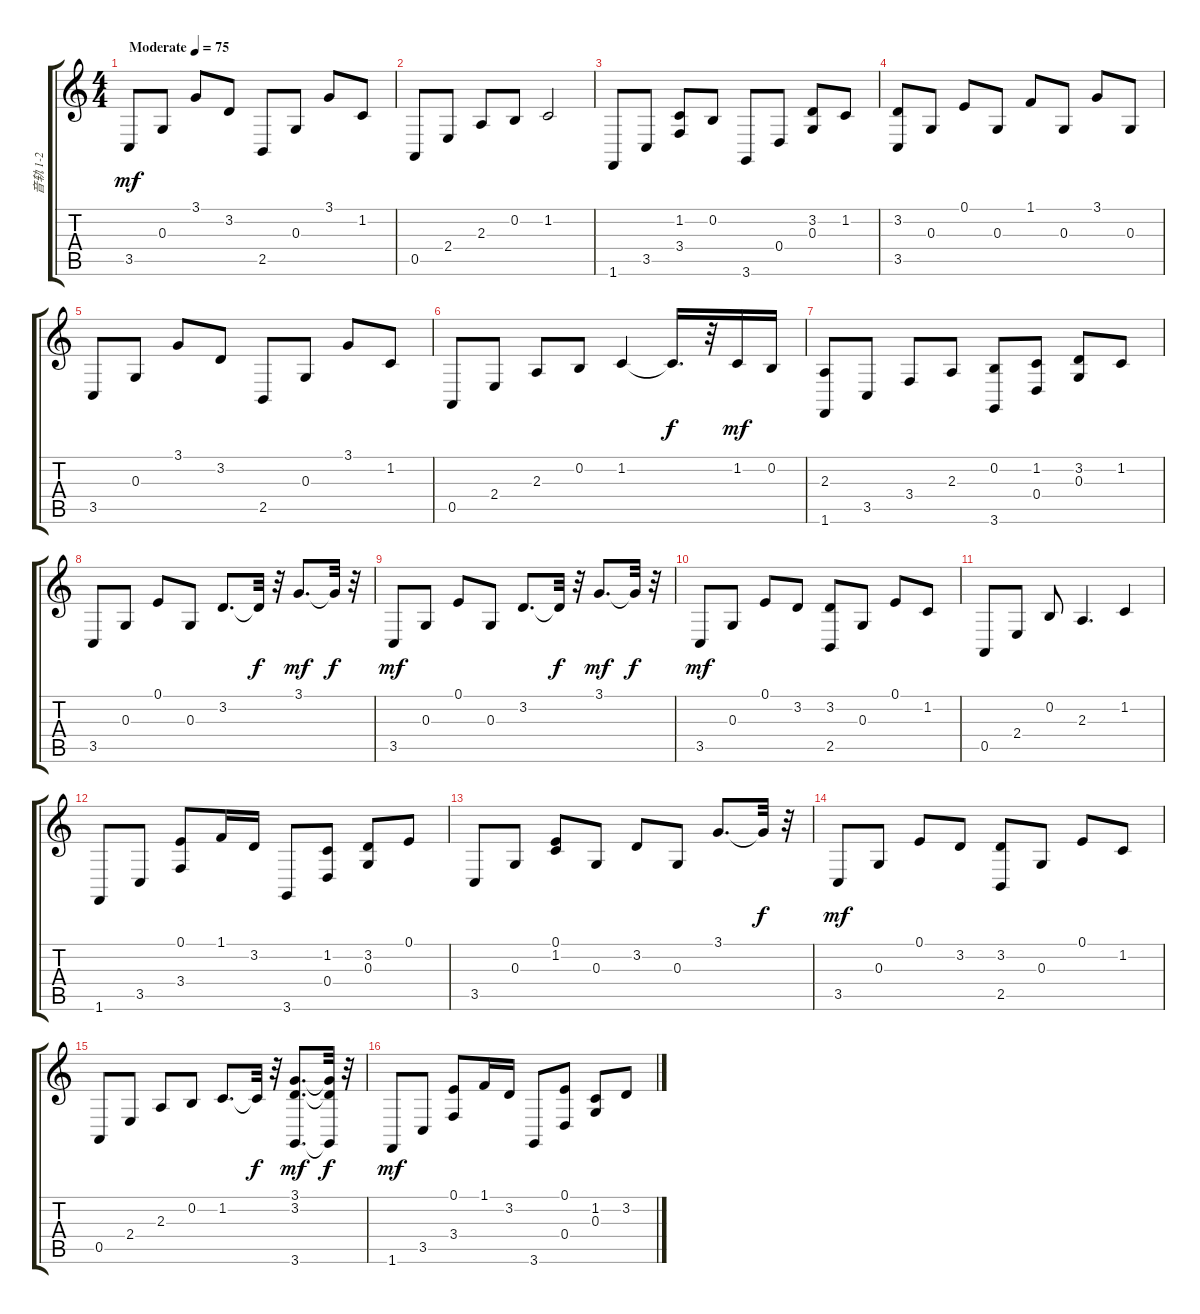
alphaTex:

\track ("音轨 1-2" "音轨 1-2") {instrument acousticgrandpiano}
\staff {score tabs}
\tuning (E4 B3 G3 D3 A2 E2) {hide}
\ts (4 4)
\tempo (75 "Moderate")
\clef g2
\ks c
3.5.8{dy mf instrument acousticgrandpiano} 0.3.8 3.1.8 3.2.8 2.5.8 0.3.8 3.1.8 1.2.8 |
0.5.8 2.4.8 2.3.8 0.2.8 1.2.2 |
1.6.8 3.5.8 (1.2 3.4).8 0.2.8 3.6.8 0.4.8 (3.2 0.3).8 1.2.8 |
(3.2 3.5).8{volume 6} 0.3.8{volume 8} 0.1.8{volume 8} 0.3.8{volume 9} 1.1.8{volume 10} 0.3.8{volume 11} 3.1.8{volume 12} 0.3.8{volume 12} |
3.5.8{volume 14} 0.3.8 3.1.8 3.2.8 2.5.8 0.3.8 3.1.8 1.2.8 |
0.5.8 2.4.8 2.3.8 0.2.8 1.2.4 1.2{t}.16{d dy f} r.32 1.2.16{dy mf} 0.2.16 |
(2.3 1.6).8 3.5.8 3.4.8 2.3.8 (0.2 3.6).8 (1.2 0.4).8 (3.2 0.3).8 1.2.8 |
3.5.8 0.3.8{volume 9} 0.1.8 0.3.8 3.2.8{d} 3.2{t}.32{dy f} r.32 3.1.8{d dy mf} 3.1{t}.32{dy f} r.32 |
3.5.8{dy mf} 0.3.8 0.1.8 0.3.8 3.2.8{d} 3.2{t}.32{dy f} r.32 3.1.8{d dy mf} 3.1{t}.32{dy f} r.32 |
3.5.8{dy mf} 0.3.8 0.1.8 3.2.8 (3.2 2.5).8 0.3.8 0.1.8 1.2.8 |
0.5.8 2.4.8 0.2.8 2.3.4{d} 1.2.4 |
1.6.8 3.5.8 (0.1 3.4).8 1.1.16 3.2.16 3.6.8 (1.2 0.4).8 (3.2 0.3).8 0.1.8 |
3.5.8{volume 9} 0.3.8 (0.1 1.2).8 0.3.8 3.2.8 0.3.8 3.1.8{d} 3.1{t}.32{dy f} r.32 |
3.5.8{dy mf} 0.3.8 0.1.8 3.2.8 (3.2 2.5).8 0.3.8 0.1.8 1.2.8 |
0.5.8 2.4.8 2.3.8 0.2.8 1.2.8{d} 1.2{t}.32{dy f} r.32 (3.1 3.2 3.6).8{d dy mf} (3.1{t} 3.2{t} 3.6{t}).32{dy f} r.32 |
1.6.8{dy mf} 3.5.8 (0.1 3.4).8 1.1.16 3.2.16 3.6.8 (0.1 0.4).8 (1.2 0.3).8 3.2.8
